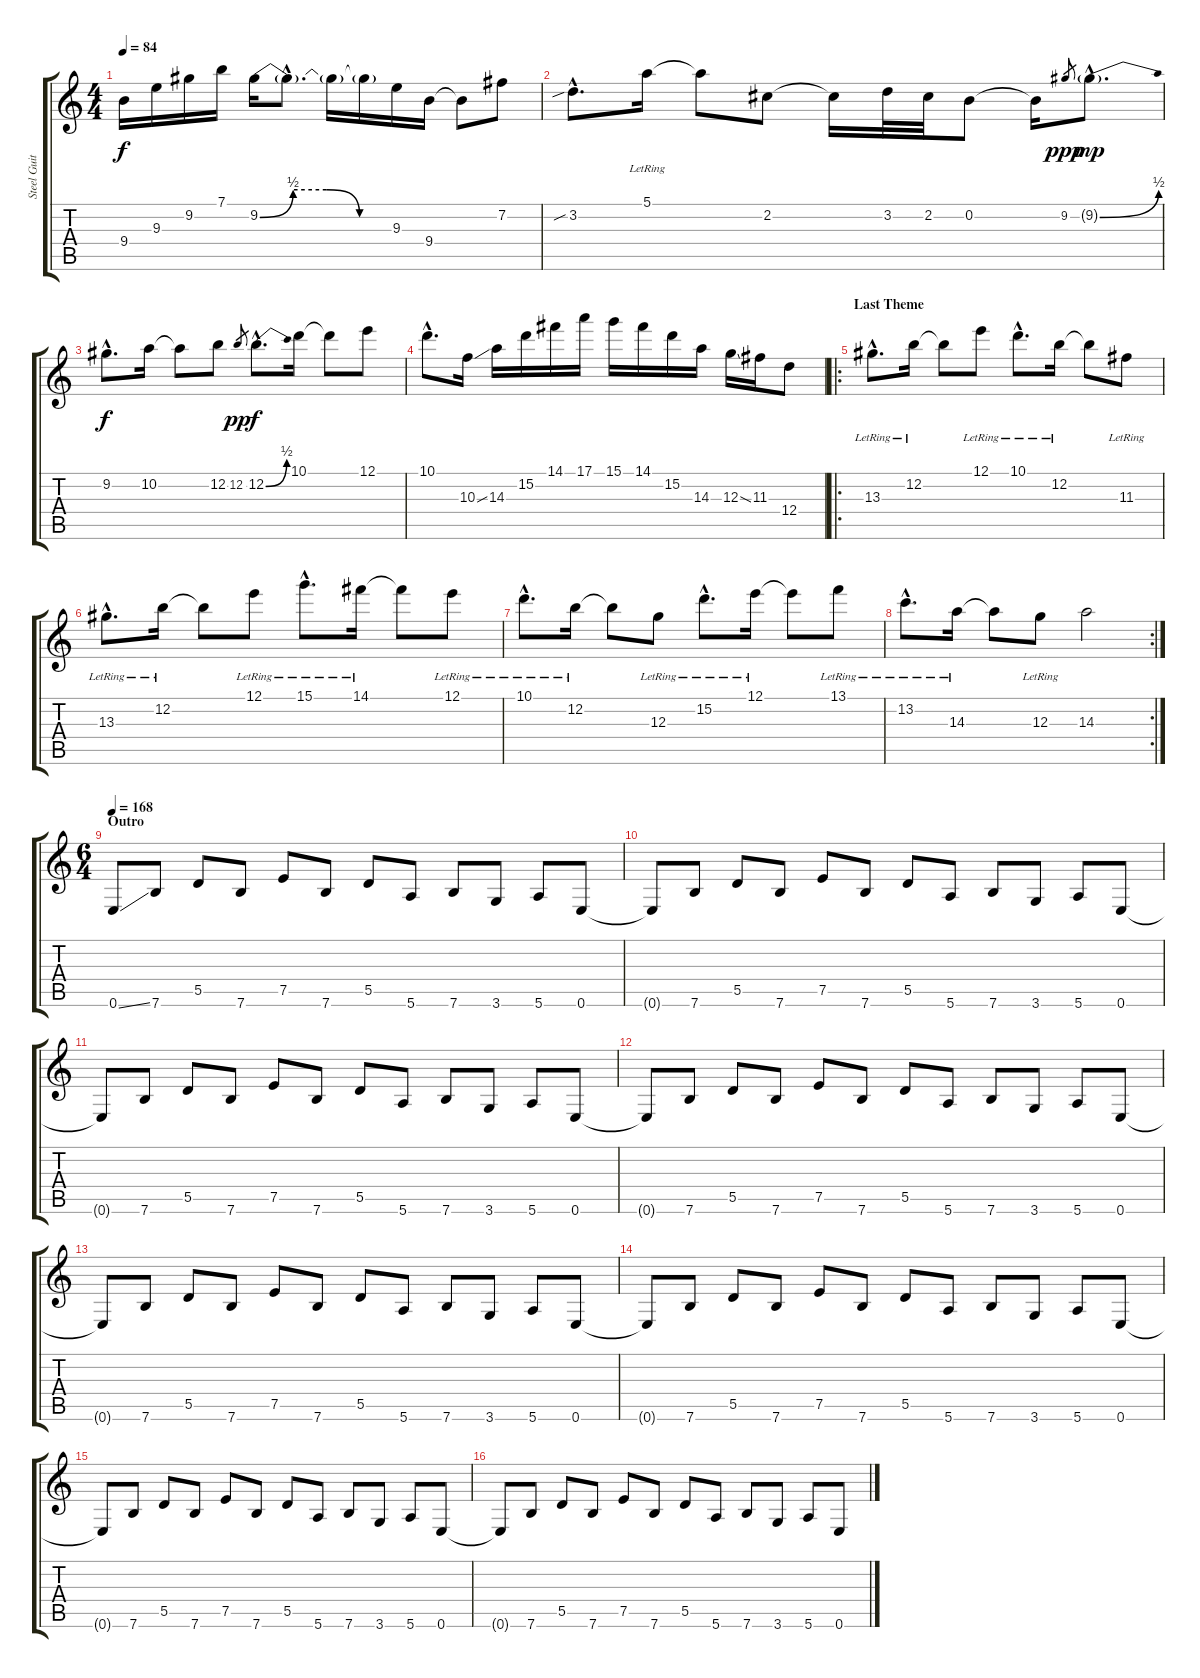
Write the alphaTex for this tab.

\track ("Steel Guitar" "Steel Guit") {instrument acousticguitarsteel}
\staff {score tabs}
\tuning (E4 B3 G3 D3 A2 E2) {hide}
\ts (4 4)
\tempo 84
\clef g2
\ks c
9.4.16{dy f} 9.3.16 9.2.16 7.1.16 9.2{be (custom 0 0 15 2 30 2 45 0 60 0)}.16 9.2{hac t}.8{d} 9.2{t}.16 9.2{t}.16 9.3.16 9.4.16 9.4{t}.8 7.2.8 |
3.2{sib hac}.8{d} 5.1{lr}.16 5.1{t}.8 2.2.8 2.2{t}.16 3.2.32 2.2.32 0.2.8 0.2{t}.16 9.2.8{gr dy ppp} 9.2{be (bend 0 0 60 2) g hac}.8{d dy mp} |
9.2{hac}.8{d dy f} 10.2.16 10.2{t}.8 12.2.8 12.2.8{gr dy pp} 12.2{be (bend 0 0 60 2) hac}.8{d dy f} 10.1.16 10.1{t}.8 12.1.8 |
10.1{hac}.8{d} 10.3{ss}.16 14.3.16 15.2.16 14.1.16 17.1.16 15.1.16 14.1.16 15.2.16 14.3.16 12.3{ss}.16 11.3.16 12.4.8 |
\ro
\section ("" "Last Theme")
13.3{hac lr}.8{d} 12.2{lr}.16 12.2{t}.8 12.1{lr}.8 10.1{hac lr}.8{d} 12.2{lr}.16 12.2{t}.8 11.3{lr}.8 |
13.3{hac lr}.8{d} 12.2{lr}.16 12.2{t}.8 12.1{lr}.8 15.1{hac lr}.8{d} 14.1{lr}.16 14.1{t}.8 12.1{lr}.8 |
10.1{hac lr}.8{d} 12.2{lr}.16 12.2{t}.8 12.3{lr}.8 15.2{hac lr}.8{d} 12.1{lr}.16 12.1{t}.8 13.1{lr}.8 |
\rc 2
13.2{hac lr}.8{d} 14.3{lr}.16 14.3{t}.8 12.3{lr}.8 14.3.2 |
\ts (6 4)
\section ("" "Outro")
\tempo 168
0.6{ss}.8 7.6.8 5.5.8 7.6.8 7.5.8 7.6.8 5.5.8 5.6.8 7.6.8 3.6.8 5.6.8 0.6.8 |
0.6{t}.8 7.6.8 5.5.8 7.6.8 7.5.8 7.6.8 5.5.8 5.6.8 7.6.8 3.6.8 5.6.8 0.6.8 |
0.6{t}.8 7.6.8 5.5.8 7.6.8 7.5.8 7.6.8 5.5.8 5.6.8 7.6.8 3.6.8 5.6.8 0.6.8 |
0.6{t}.8 7.6.8 5.5.8 7.6.8 7.5.8 7.6.8 5.5.8 5.6.8 7.6.8 3.6.8 5.6.8 0.6.8 |
0.6{t}.8 7.6.8 5.5.8 7.6.8 7.5.8 7.6.8 5.5.8 5.6.8 7.6.8 3.6.8 5.6.8 0.6.8 |
0.6{t}.8 7.6.8 5.5.8 7.6.8 7.5.8 7.6.8 5.5.8 5.6.8 7.6.8 3.6.8 5.6.8 0.6.8 |
0.6{t}.8 7.6.8 5.5.8 7.6.8 7.5.8 7.6.8 5.5.8 5.6.8 7.6.8 3.6.8 5.6.8 0.6.8 |
0.6{t}.8 7.6.8 5.5.8 7.6.8 7.5.8 7.6.8 5.5.8 5.6.8 7.6.8 3.6.8 5.6.8 0.6.8
